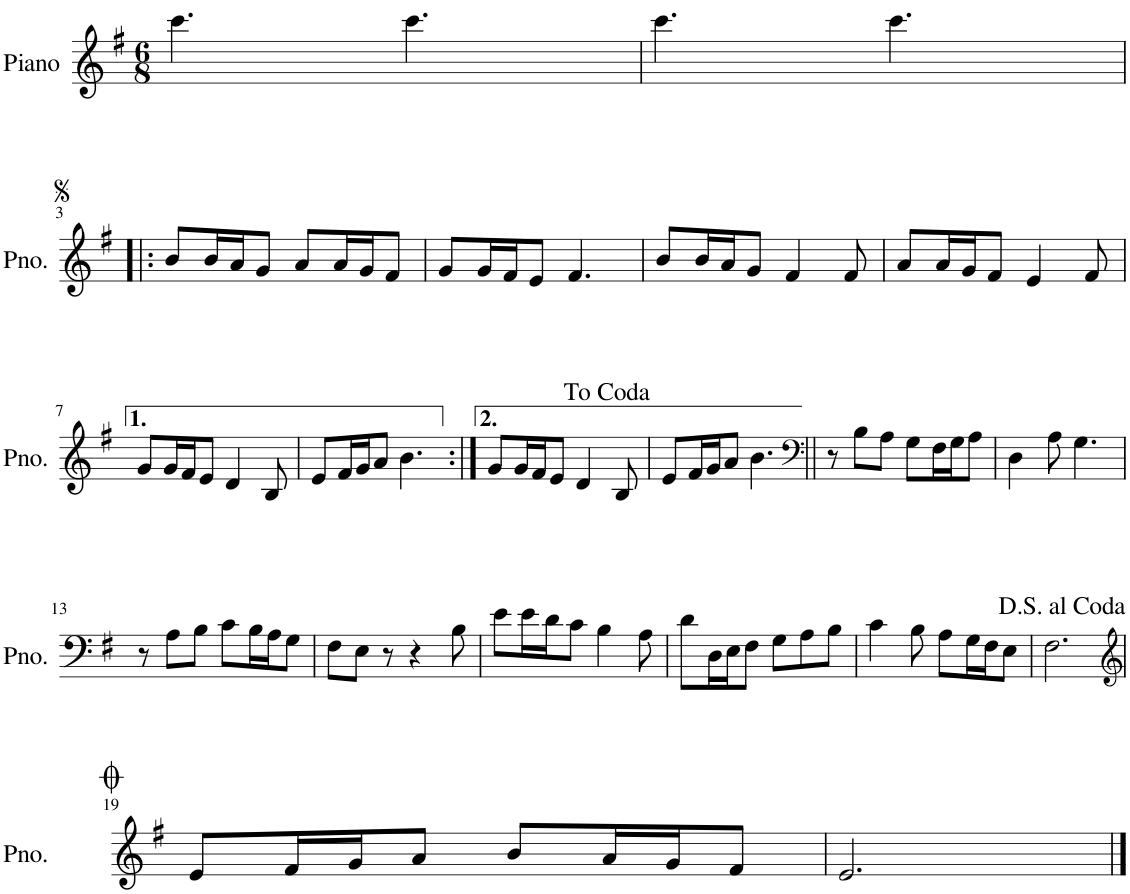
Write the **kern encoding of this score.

**kern
*part1
*staff1
*I"Piano
*I'Pno.
*clefG2
*k[f#]
*M6/8
=1
4.ccc\
4.ccc\
=2
4.ccc\
4.ccc\
!!LO:LB:g=z
=3!|:
8b/L
16b/L
16a/J
8g/J
8a/L
16a/L
16g/J
8f#/J
=4
8g/L
16g/L
16f#/J
8e/J
4.f#/
=5
8b/L
16b/L
16a/J
8g/J
4f#/
8f#/
=6
8a/L
16a/L
16g/J
8f#/J
4e/
8f#/
!!LO:LB:g=z
=7
8g/L
16g/L
16f#/J
8e/J
4d/
8B/
=8
8e/L
16f#/L
16g/J
8a/J
4.b\
=9:|!
8g/L
16g/L
16f#/J
8e/J
4d/
8B/
=10
8e/L
16f#/L
16g/J
8a/J
4.b\
=11||
*clefF4
8r
8B\L
8A\J
8G\L
16F#\L
16G\J
8A\J
=12
4D\
8A\
4.G\
!!LO:LB:g=z
=13
8r
8A\L
8B\J
8c\L
16B\L
16A\J
8G\J
=14
8F#\L
8E\J
8r
4r
8B\
=15
8e\L
16e\L
16d\J
8c\J
4B\
8A\
=16
8d\L
16D\L
16E\J
8F#\J
8G\L
8A\
8B\J
=17
4c\
8B\
8A\L
16G\L
16F#\J
8E\J
=18
2.F#\
!!LO:LB:g=z
=19
*clefG2
8e/L
16f#/L
16g/J
8a/J
8b/L
16a/L
16g/J
8f#/J
=20
2.e/
==
*-
